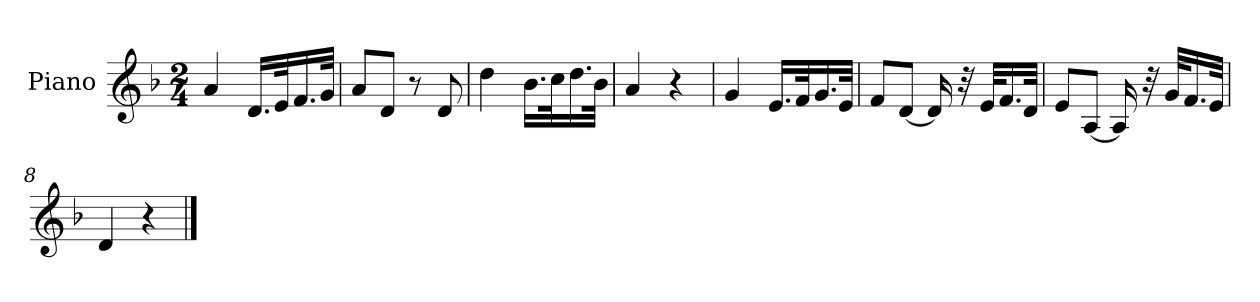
**kern
*part1
*staff1
*I"Piano
*I'Pno.
*clefG2
*k[b-]
*M2/4
*MM120
=1
4a/
16.d/LL
32e/K
16.f/
32g/JJk
=2
8a/L
8d/J
8r
8d/
=3
4dd\
16.b-\LL
32cc\K
16.dd\
32b-\JJk
=4
4a/
4r
=5
4g/
16.e/LL
32f/K
16.g/
32e/JJk
=6
8f/L
[8d/J
16d/]
32r
32e/KLL
16.f/
32d/JJk
=7
8e/L
[8A/J
16A/]
32r
32g/KLL
16.f/
32e/JJk
=8
4d/
4r
==
*-
